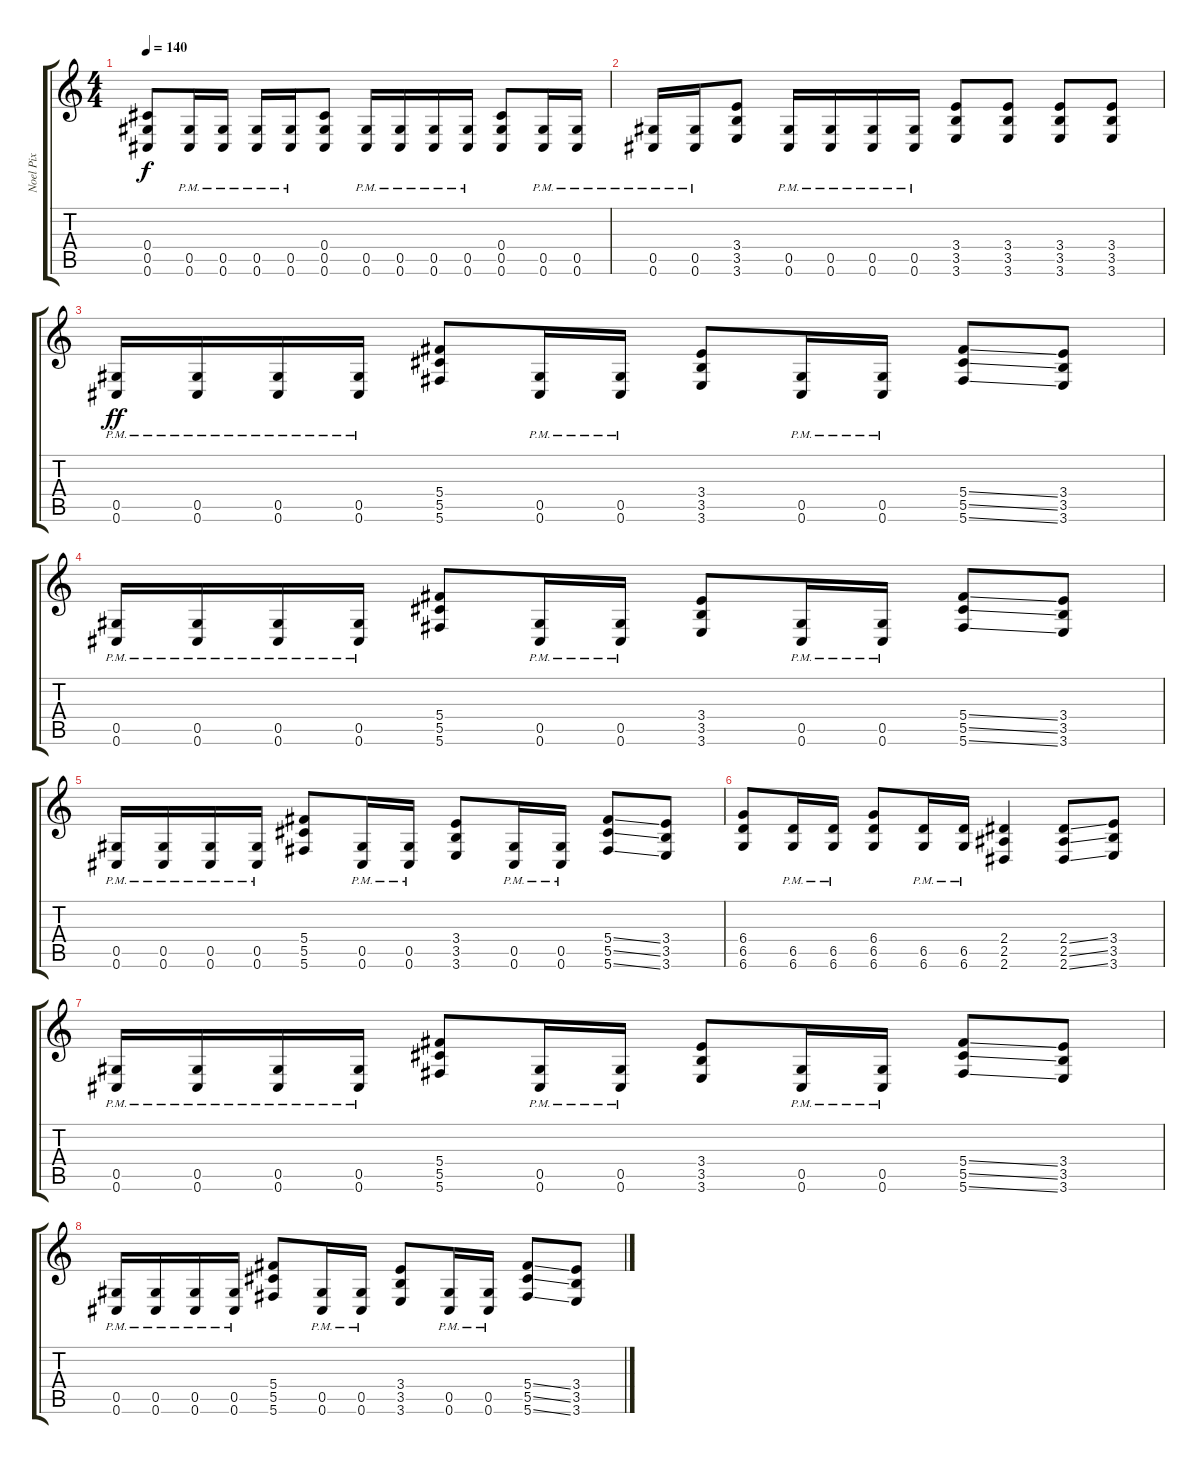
\track ("Noel Pix" "Noel Pix") {instrument distortionguitar}
\staff {score tabs}
\tuning (Eb4 Bb3 Gb3 Db3 Ab2 Db2) {hide}
\ts (4 4)
\tempo 140
\clef g2
\ks c
(0.4 0.5 0.6).8{dy f} (0.5{pm} 0.6{pm}).16 (0.5{pm} 0.6{pm}).16 (0.5{pm} 0.6{pm}).16 (0.5{pm} 0.6{pm}).16 (0.4 0.5 0.6).8 (0.5{pm} 0.6{pm}).16 (0.5{pm} 0.6{pm}).16 (0.5{pm} 0.6{pm}).16 (0.5{pm} 0.6{pm}).16 (0.4 0.5 0.6).8 (0.5{pm} 0.6{pm}).16 (0.5{pm} 0.6{pm}).16 |
(0.5{pm} 0.6{pm}).16 (0.5{pm} 0.6{pm}).16 (3.4 3.5 3.6).8 (0.5{pm} 0.6{pm}).16 (0.5{pm} 0.6{pm}).16 (0.5{pm} 0.6{pm}).16 (0.5{pm} 0.6{pm}).16 (3.4 3.5 3.6).8 (3.4 3.5 3.6).8 (3.4 3.5 3.6).8 (3.4 3.5 3.6).8 |
(0.5{pm} 0.6{pm}).16{dy ff} (0.5{pm} 0.6{pm}).16 (0.5{pm} 0.6{pm}).16 (0.5{pm} 0.6{pm}).16 (5.4 5.5 5.6).8 (0.5{pm} 0.6{pm}).16 (0.5{pm} 0.6{pm}).16 (3.4 3.5 3.6).8 (0.5{pm} 0.6{pm}).16 (0.5{pm} 0.6{pm}).16 (5.4{ss} 5.5{ss} 5.6{ss}).8 (3.4 3.5 3.6).8 |
(0.5{pm} 0.6{pm}).16 (0.5{pm} 0.6{pm}).16 (0.5{pm} 0.6{pm}).16 (0.5{pm} 0.6{pm}).16 (5.4 5.5 5.6).8 (0.5{pm} 0.6{pm}).16 (0.5{pm} 0.6{pm}).16 (3.4 3.5 3.6).8 (0.5{pm} 0.6{pm}).16 (0.5{pm} 0.6{pm}).16 (5.4{ss} 5.5{ss} 5.6{ss}).8 (3.4 3.5 3.6).8 |
(0.5{pm} 0.6{pm}).16 (0.5{pm} 0.6{pm}).16 (0.5{pm} 0.6{pm}).16 (0.5{pm} 0.6{pm}).16 (5.4 5.5 5.6).8 (0.5{pm} 0.6{pm}).16 (0.5{pm} 0.6{pm}).16 (3.4 3.5 3.6).8 (0.5{pm} 0.6{pm}).16 (0.5{pm} 0.6{pm}).16 (5.4{ss} 5.5{ss} 5.6{ss}).8 (3.4 3.5 3.6).8 |
(6.4 6.5 6.6).8 (6.5{pm} 6.6{pm}).16 (6.5{pm} 6.6{pm}).16 (6.4 6.5 6.6).8 (6.5{pm} 6.6{pm}).16 (6.5{pm} 6.6{pm}).16 (2.4 2.5 2.6).4 (2.4{ss} 2.5{ss} 2.6{ss}).8 (3.4 3.5 3.6).8 |
(0.5{pm} 0.6{pm}).16 (0.5{pm} 0.6{pm}).16 (0.5{pm} 0.6{pm}).16 (0.5{pm} 0.6{pm}).16 (5.4 5.5 5.6).8 (0.5{pm} 0.6{pm}).16 (0.5{pm} 0.6{pm}).16 (3.4 3.5 3.6).8 (0.5{pm} 0.6{pm}).16 (0.5{pm} 0.6{pm}).16 (5.4{ss} 5.5{ss} 5.6{ss}).8 (3.4 3.5 3.6).8 |
(0.5{pm} 0.6{pm}).16 (0.5{pm} 0.6{pm}).16 (0.5{pm} 0.6{pm}).16 (0.5{pm} 0.6{pm}).16 (5.4 5.5 5.6).8 (0.5{pm} 0.6{pm}).16 (0.5{pm} 0.6{pm}).16 (3.4 3.5 3.6).8 (0.5{pm} 0.6{pm}).16 (0.5{pm} 0.6{pm}).16 (5.4{ss} 5.5{ss} 5.6{ss}).8 (3.4 3.5 3.6).8
